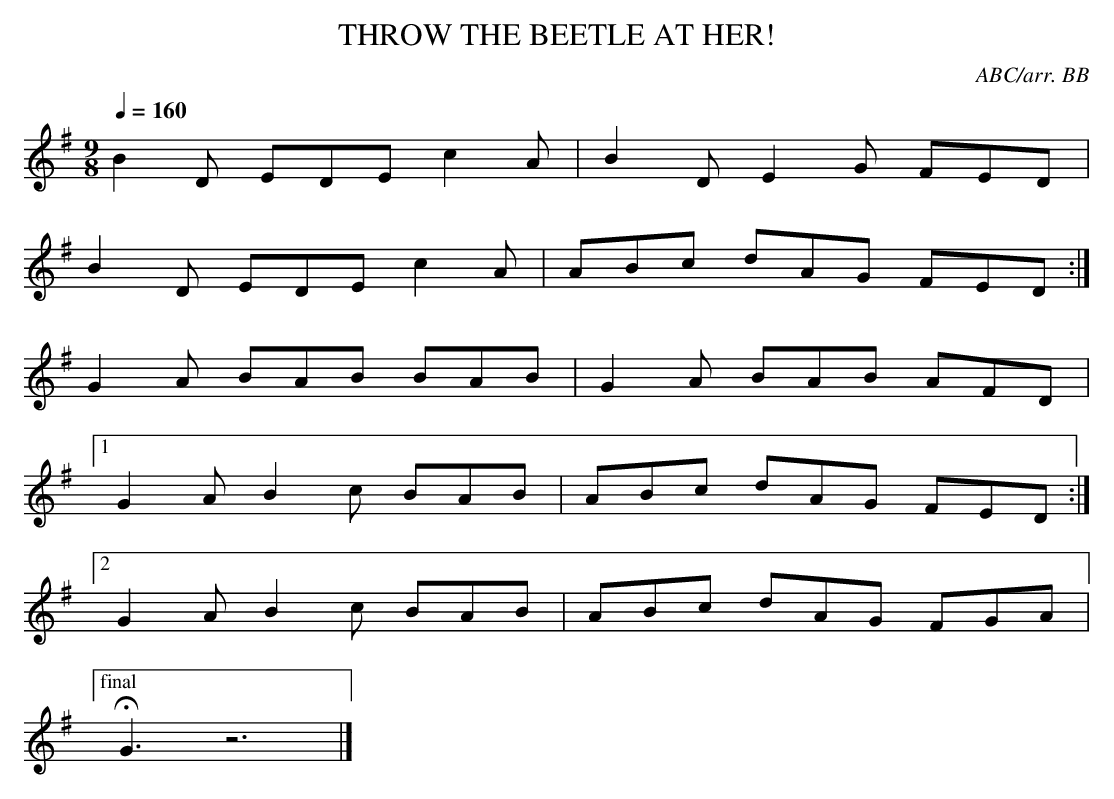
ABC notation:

X:1
T:THROW THE BEETLE AT HER!
C:ABC/arr. BB
L:1/8
Q:1/4=160
M:9/8
K:G
B2D EDE c2A|B2D E2G FED|
B2D EDE c2A|ABc dAG FED:|
G2A BAB BAB|G2A BAB AFD|
[1 G2A B2c BAB|ABc dAG FED:|
[2 G2A B2c BAB|ABc dAG FGA |
["final"HG3z6|]
